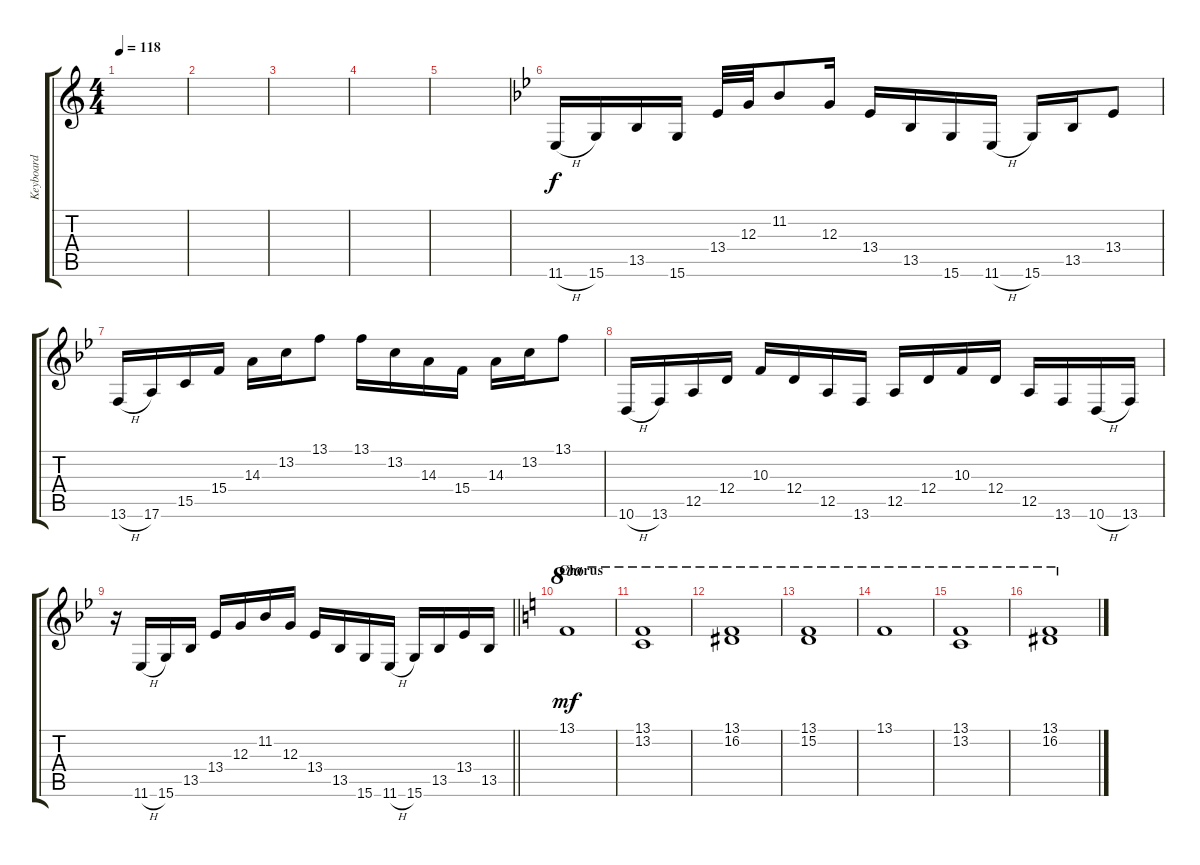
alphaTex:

\track ("Keyboard" "Keyboard") {instrument stringensemble1}
\staff {score tabs}
\tuning (E4 B3 G3 D3 A2 E2) {hide}
\ts (4 4)
\tempo 118
\clef g2
\ks c
|
|
|
|
|
\ks bb
11.6{h}.16{dy f} 15.6.16 13.5.16 15.6.16 13.4.32 12.3.32 11.2.8 12.3.16 13.4.16 13.5.16 15.6.16 11.6{h}.16 15.6.16 13.5.16 13.4.8 |
13.6{h}.16 17.6.16 15.5.16 15.4.16 14.3.16 13.2.16 13.1.8 13.1.16 13.2.16 14.3.16 15.4.16 14.3.16 13.2.16 13.1.8 |
10.6{h}.16 13.6.16 12.5.16 12.4.16 10.3.16 12.4.16 12.5.16 13.6.16 12.5.16 12.4.16 10.3.16 12.4.16 12.5.16 13.6.16 10.6{h}.16 13.6.16 |
\barLineRight lightlight
r.16 11.6{h}.16 15.6.16 13.5.16 13.4.16 12.3.16 11.2.16 12.3.16 13.4.16 13.5.16 15.6.16 11.6{h}.16 15.6.16 13.5.16 13.4.16 13.5.16 |
\section ("" "Chorus")
\ks c
13.1.1{ot 8va dy mf} |
(13.1 13.2).1{ot 8va} |
(13.1 16.2).1{ot 8va} |
(13.1 15.2).1{ot 8va} |
13.1.1{ot 8va} |
(13.1 13.2).1{ot 8va} |
(13.1 16.2).1{ot 8va}
